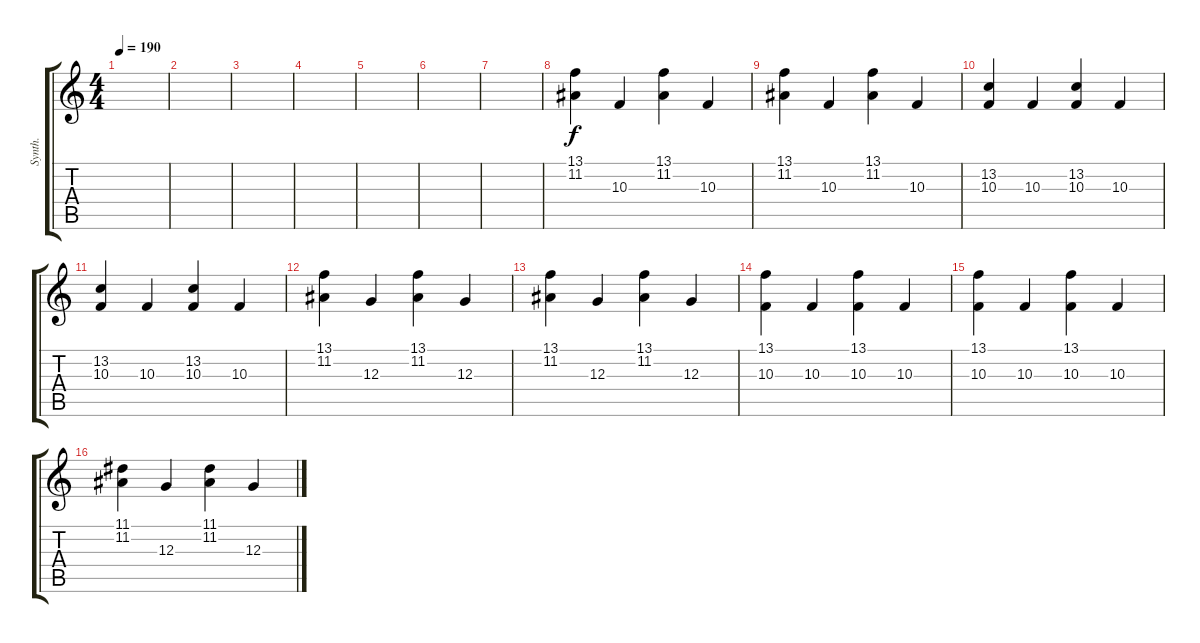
\track ("Synth." "Synth.") {instrument pad3polysynth}
\staff {score tabs}
\tuning (E4 B3 G3 D3 A2 E2) {hide}
\ts (4 4)
\tempo 190
\clef g2
\ks c
|
|
|
|
|
|
|
(13.1 11.2).4 10.3.4 (13.1 11.2).4 10.3.4 |
(13.1 11.2).4 10.3.4 (13.1 11.2).4 10.3.4 |
(13.2 10.3).4 10.3.4 (13.2 10.3).4 10.3.4 |
(13.2 10.3).4 10.3.4 (13.2 10.3).4 10.3.4 |
(13.1 11.2).4 12.3.4 (13.1 11.2).4 12.3.4 |
(13.1 11.2).4 12.3.4 (13.1 11.2).4 12.3.4 |
(13.1 10.3).4 10.3.4 (13.1 10.3).4 10.3.4 |
(13.1 10.3).4 10.3.4 (13.1 10.3).4 10.3.4 |
(11.1 11.2).4 12.3.4 (11.1 11.2).4 12.3.4
